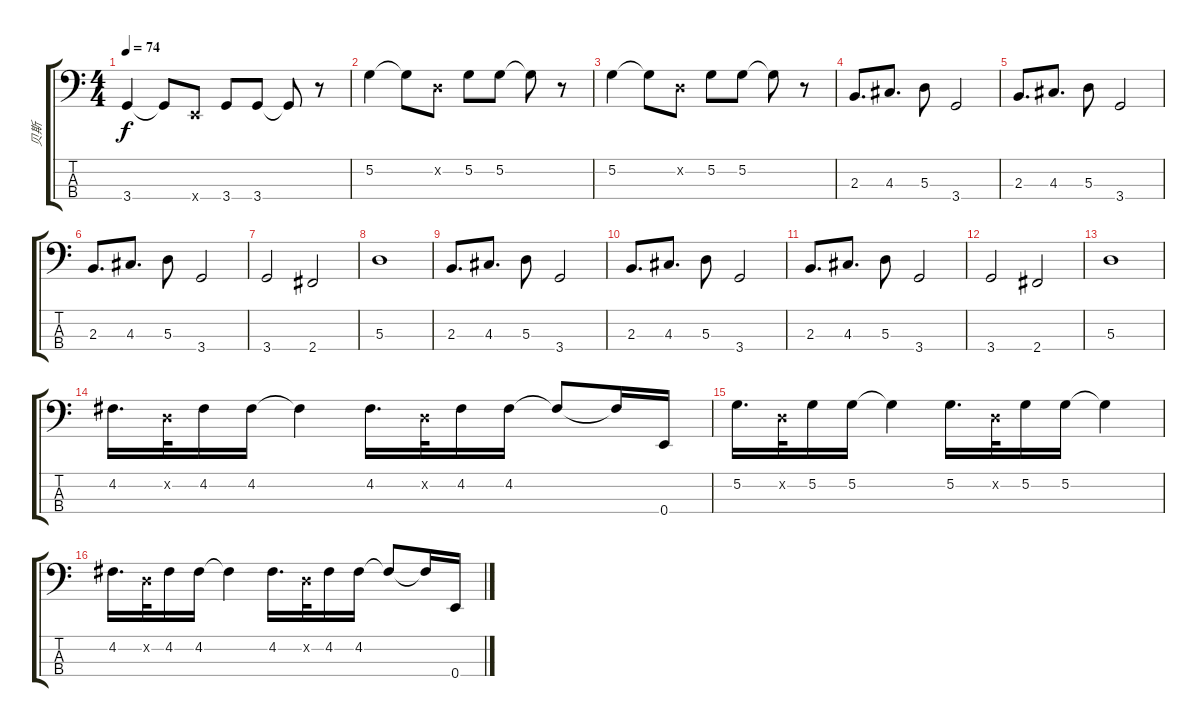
\track ("贝斯" "贝斯") {instrument electricbassfinger}
\staff {score tabs}
\tuning (G2 D2 A1 E1) {hide}
\ts (4 4)
\tempo 74
\clef f4
\ks c
3.4.4{dy f} 3.4{t}.8 0.4{x}.8 3.4.8 3.4.8 3.4{t}.8 r.8 |
5.2.4 5.2{t}.8 0.2{x}.8 5.2.8 5.2.8 5.2{t}.8 r.8 |
5.2.4 5.2{t}.8 0.2{x}.8 5.2.8 5.2.8 5.2{t}.8 r.8 |
2.3.8{d} 4.3.8{d} 5.3.8 3.4.2 |
2.3.8{d} 4.3.8{d} 5.3.8 3.4.2 |
2.3.8{d} 4.3.8{d} 5.3.8 3.4.2 |
3.4.2 2.4.2 |
5.3.1 |
2.3.8{d} 4.3.8{d} 5.3.8 3.4.2 |
2.3.8{d} 4.3.8{d} 5.3.8 3.4.2 |
2.3.8{d} 4.3.8{d} 5.3.8 3.4.2 |
3.4.2 2.4.2 |
5.3.1 |
4.2.16{d} 0.2{x}.32 4.2.16 4.2.16 4.2{t}.4 4.2.16{d} 0.2{x}.32 4.2.16 4.2.16 4.2{t}.8 4.2{t}.16 0.4.16 |
5.2.16{d} 0.2{x}.32 5.2.16 5.2.16 5.2{t}.4 5.2.16{d} 0.2{x}.32 5.2.16 5.2.16 5.2{t}.4 |
4.2.16{d} 0.2{x}.32 4.2.16 4.2.16 4.2{t}.4 4.2.16{d} 0.2{x}.32 4.2.16 4.2.16 4.2{t}.8 4.2{t}.16 0.4.16
